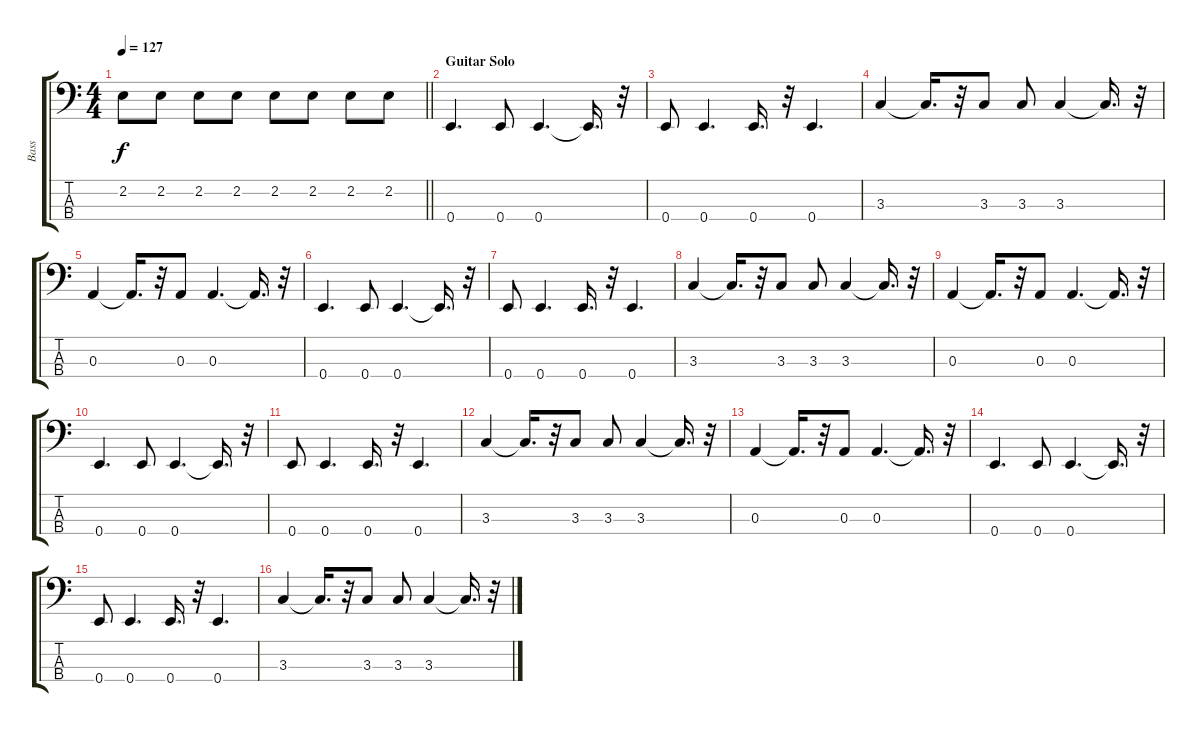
\track ("Bass" "Bass") {instrument electricbassfinger}
\staff {score tabs}
\tuning (G2 D2 A1 E1) {hide}
\ts (4 4)
\tempo 127
\clef f4
\barLineRight lightlight
\ks c
2.2.8{dy f} 2.2.8 2.2.8 2.2.8 2.2.8 2.2.8 2.2.8 2.2.8 |
\section ("" "Guitar Solo")
0.4.4{d} 0.4.8 0.4.4{d} 0.4{t}.16{d} r.32 |
0.4.8 0.4.4{d} 0.4.16{d} r.32 0.4.4{d} |
3.3.4 3.3{t}.16{d} r.32 3.3.8 3.3.8 3.3.4 3.3{t}.16{d} r.32 |
0.3.4 0.3{t}.16{d} r.32 0.3.8 0.3.4{d} 0.3{t}.16{d} r.32 |
0.4.4{d} 0.4.8 0.4.4{d} 0.4{t}.16{d} r.32 |
0.4.8 0.4.4{d} 0.4.16{d} r.32 0.4.4{d} |
3.3.4 3.3{t}.16{d} r.32 3.3.8 3.3.8 3.3.4 3.3{t}.16{d} r.32 |
0.3.4 0.3{t}.16{d} r.32 0.3.8 0.3.4{d} 0.3{t}.16{d} r.32 |
0.4.4{d} 0.4.8 0.4.4{d} 0.4{t}.16{d} r.32 |
0.4.8 0.4.4{d} 0.4.16{d} r.32 0.4.4{d} |
3.3.4 3.3{t}.16{d} r.32 3.3.8 3.3.8 3.3.4 3.3{t}.16{d} r.32 |
0.3.4 0.3{t}.16{d} r.32 0.3.8 0.3.4{d} 0.3{t}.16{d} r.32 |
0.4.4{d} 0.4.8 0.4.4{d} 0.4{t}.16{d} r.32 |
0.4.8 0.4.4{d} 0.4.16{d} r.32 0.4.4{d} |
3.3.4 3.3{t}.16{d} r.32 3.3.8 3.3.8 3.3.4 3.3{t}.16{d} r.32
